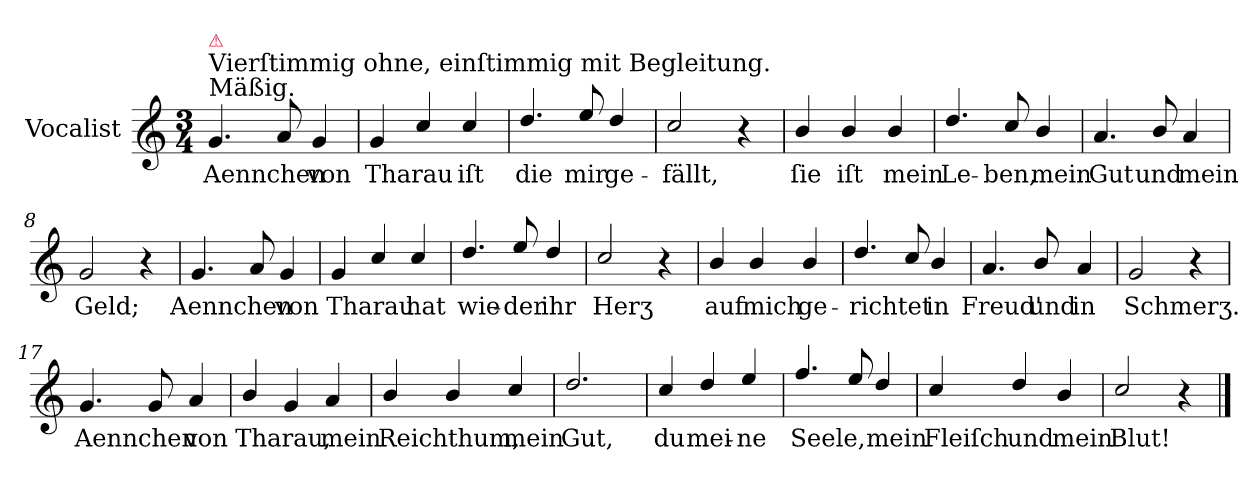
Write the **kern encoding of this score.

**kern	**text
*part1	*part1
*staff1	*staff1
*I"Vocalist	*
*clefG2	*
*k[]	*
*C:	*
*M3/4	*
=1	=1
!LO:TX:a:t=Mäßig.	!
!LO:TX:a:t=Vierſtimmig ohne, einſtimmig mit Begleitung.	!
!LO:TX:a:color=crimson:t=⚠	!
4.g	Aennchen
8a	.
4g	von
=2	=2
4g	Tharau
4cc/	.
4cc/	iſt
=3	=3
4.dd/	die
8ee/	mir
4dd/	ge-
=4	=4
2cc/	-fällt,
4r	.
=5	=5
4b/	ſie
4b/	iſt
4b/	mein
=6	=6
4.dd/	Le-
8cc/	-ben,
4b/	mein
=7	=7
4.a/	Gut
8b/	und
4a/	mein
=8	=8
2g	Geld;
4r	.
=9	=9
4.g	Aennchen
8a	.
4g	von
=10	=10
4g	Tharau
4cc/	.
4cc/	hat
=11	=11
4.dd/	wie-
8ee/	-der
4dd/	ihr
=12	=12
2cc/	Herʒ
4r	.
=13	=13
4b/	auf
4b/	mich
4b/	ge-
=14	=14
4.dd/	-richtet
8cc/	.
4b/	in
=15	=15
4.a/	Freud'
8b/	und
4a/	in
=16	=16
2g	Schmerʒ.
4r	.
=17	=17
4.g	Aennchen
8g	.
4a	von
=18	=18
4b/	Tharau,
4g	.
4a	mein
=19	=19
4b/	Reichthum,
4b/	.
4cc/	mein
=20	=20
2.dd/	Gut,
=21	=21
4cc/	du
4dd/	mei-
4ee/	-ne
=22	=22
4.ff/	Seele,
8ee/	.
4dd/	mein
=23	=23
4cc/	Fleiſch
4dd/	und
4b/	mein
=24	=24
2cc/	Blut!
4r	.
==	==
*-	*-
